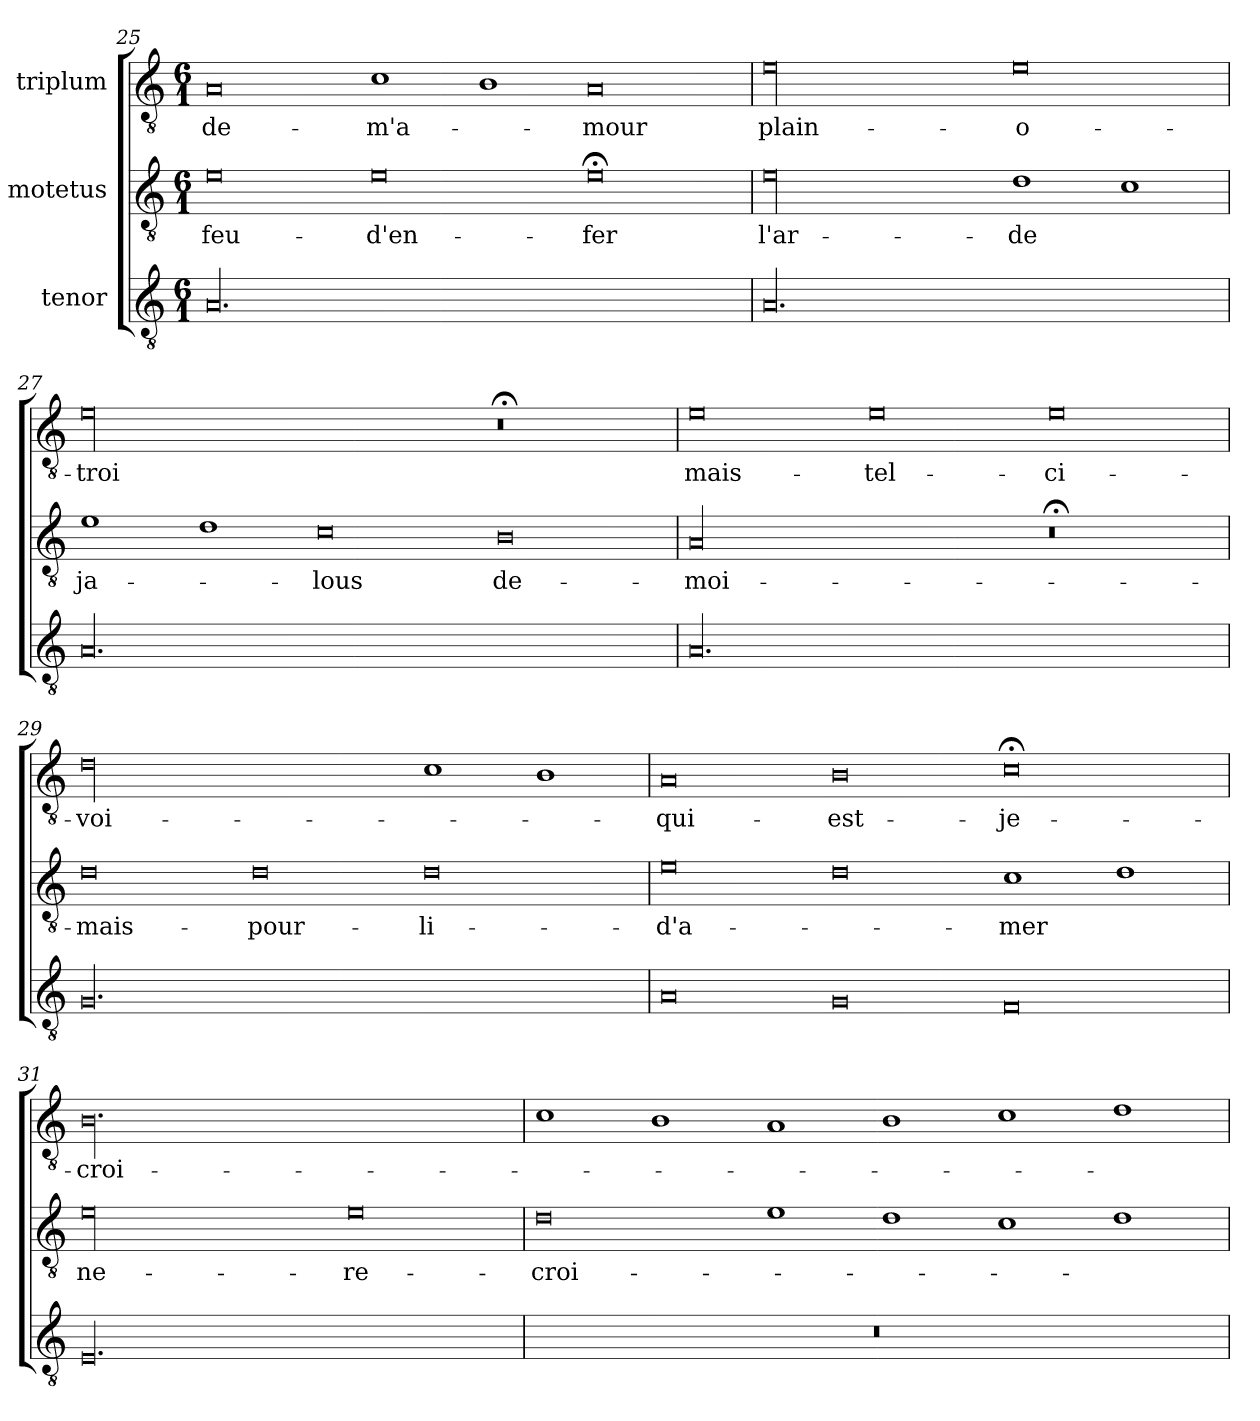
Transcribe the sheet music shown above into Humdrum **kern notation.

**kern	**kern	**text	**kern	**text
*part3	*part2	*part2	*part1	*part1
*staff3	*staff2	*staff2	*staff1	*staff1
*I"tenor	*I"motetus	*	*I"triplum	*
*clefGv2	*clefGv2	*	*clefGv2	*
*k[]	*k[]	*	*k[]	*
*C:	*C:	*	*C:	*
*M6/1	*M6/1	*	*M6/1	*
=25	=25	=25	=25	=25
00.A/	0e\	feu-	0A/	de-
.	0e\	d'en-	1c\	m'a-
.	.	.	1B\	.
.	0e;<\	-fer	0A/	-mour
=26	=26	=26	=26	=26
00.A/	00e\	l'ar-	00e\	plain-
.	1d\	-de	0e\	o-
.	1c\	.	.	.
=27	=27	=27	=27	=27
00.A/	1e\	ja-	00e\	-troi
.	1d\	.	.	.
.	0c\	-lous	.	.
.	0B\	de-	0r;<	.
!!LO:PB:g=z
=28	=28	=28	=28	=28
00.A/	00A/	moi-	0e\	mais-
.	.	.	0e\	tel-
.	0r;<	.	0e\	ci-
=29	=29	=29	=29	=29
00.G/	0d\	mais-	00d\	voi-
.	0d\	pour-	.	.
.	0d\	li-	1c\	.
.	.	.	1B\	.
=30	=30	=30	=30	=30
0A/	0e\	d'a-	0A/	qui-
0G/	0d\	.	0B\	est-
0F/	1c\	-mer	0c;<\	je-
.	1d\	.	.	.
=31	=31	=31	=31	=31
00.E/	00e\	ne-	00.B\	croi-
.	0e\	re-	.	.
=32	=32	=32	=32	=32
00.r	0d\	croi-	1c\	.
.	.	.	1B\	.
.	1e\	.	1A/	.
.	1d\	.	1B\	.
.	1c\	.	1c\	.
.	1d\	.	1d\	.
=	=	=	=	=
*-	*-	*-	*-	*-
